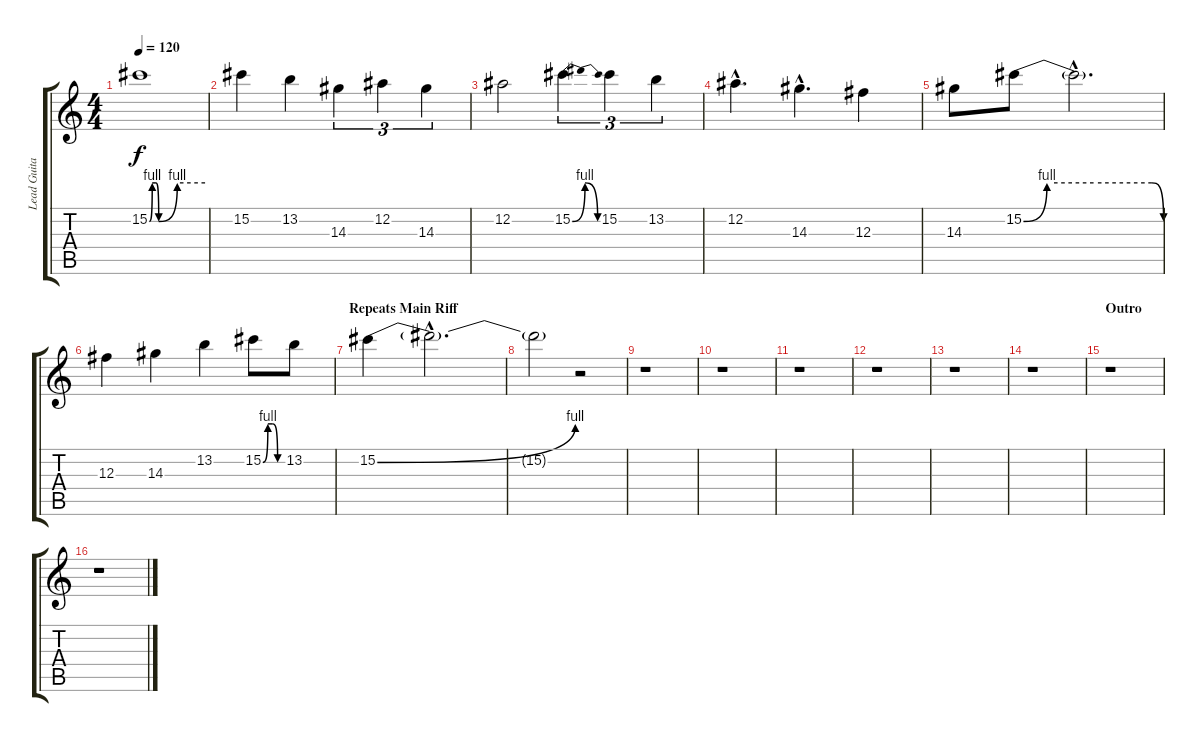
\track ("Lead Guitar 2" "Lead Guita") {instrument distortionguitar}
\staff {score tabs}
\tuning (Eb4 Bb3 Gb3 Db3 Ab2 Eb2) {hide}
\ts (4 4)
\tempo 120
\clef g2
\ks c
15.2{be (custom 0 0 3 4 7 4 10 0 30 4 60 4)}.1{dy f} |
15.2.4 13.2.4 14.3.4{tu (3 2)} 12.2.4{tu (3 2)} 14.3.4{tu (3 2)} |
12.2.2 15.2{be (bendrelease 0 0 5 4 58 4 60 0)}.4{tu (3 2)} 15.2.4{tu (3 2)} 13.2.4{tu (3 2)} |
12.2{hac}.4{d} 14.3{hac}.4{d} 12.3.4 |
14.3.8 15.2{be (custom 0 0 10 4 30 4 55 4 60 0)}.8 15.2{hac t}.2{d} |
12.3.4 14.3.4 13.2.4 15.2{be (custom 0 0 15 4 30 4 45 0 60 0)}.8 13.2.8 |
\section ("" "Repeats Main Riff")
15.2{be (bend 0 0 60 4)}.4 15.2{hac t}.2{d volume 0} |
15.2{t}.2 r.2 |
r.1 |
r.1 |
r.1 |
r.1 |
r.1 |
r.1 |
\section ("" "Outro")
r.1 |
r.1
